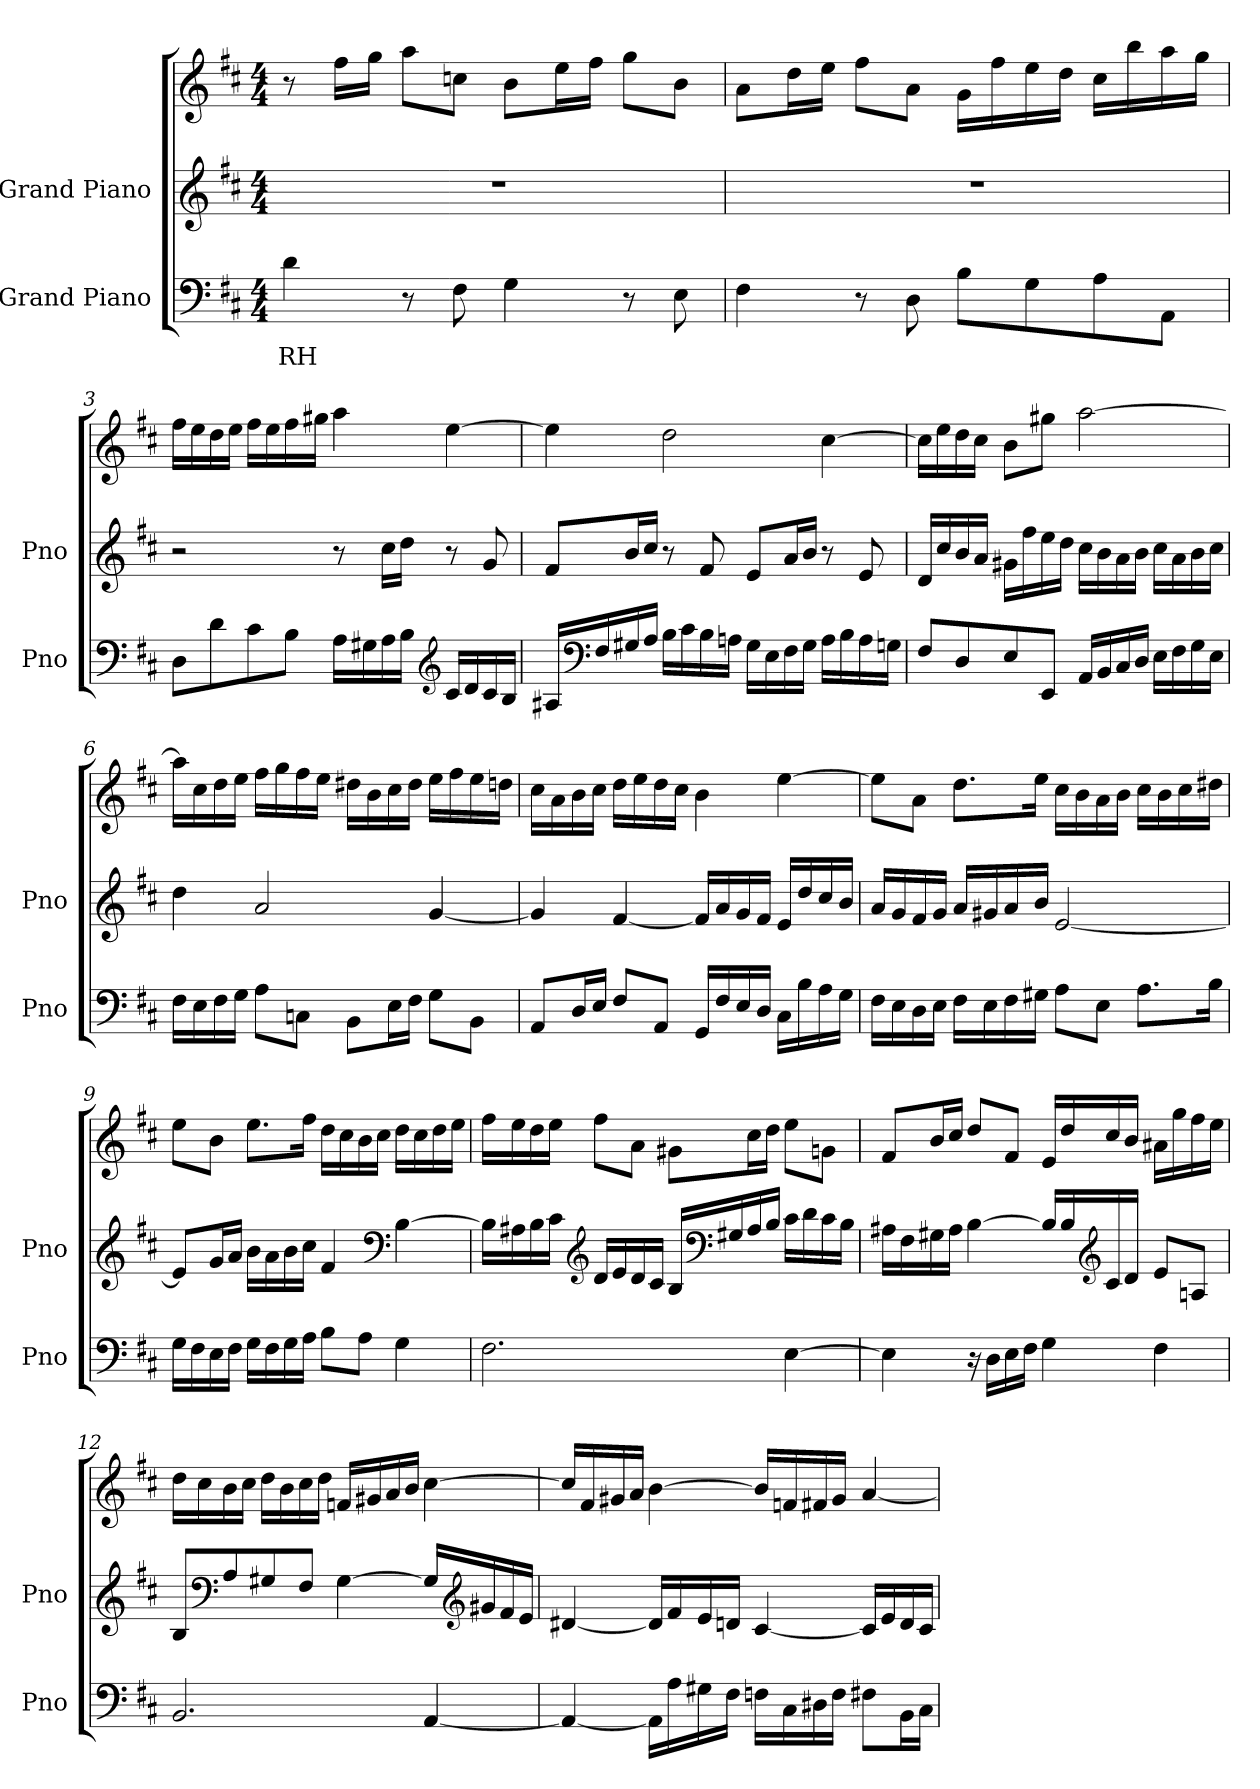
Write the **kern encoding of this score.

**kern	**text	**kern	**kern
*part2	*part2	*part1	*part1
*staff3	*staff3	*staff2	*staff1
*I"Grand Piano	*	*I"Grand Piano	*
*I'Pno	*	*I'Pno	*
*clefF4	*	*clefG2	*clefG2
*k[f#c#]	*	*k[f#c#]	*k[f#c#]
*M4/4	*	*M4/4	*M4/4
*MM92	*	*MM92	*MM92
=1	=1	=1	=1
!	!LO:LY:b	!	!
4d\	RH	1r	8r
.	.	.	16ff#\LL
.	.	.	16gg\JJ
8r	.	.	8aa\L
8F#\	.	.	8ccn\J
4G\	.	.	8b\L
.	.	.	16ee\L
.	.	.	16ff#\JJ
8r	.	.	8gg\L
8E\	.	.	8b\J
=2	=2	=2	=2
4F#\	.	1r	8a\L
.	.	.	16dd\L
.	.	.	16ee\JJ
8r	.	.	8ff#\L
8D\	.	.	8a\J
8B\L	.	.	16g\LL
.	.	.	16ff#\
8G\	.	.	16ee\
.	.	.	16dd\JJ
8A\	.	.	16cc#\LL
.	.	.	16bb\
8AA\J	.	.	16aa\
.	.	.	16gg\JJ
!!LO:LB:g=z
=3	=3	=3	=3
8D\L	.	2r	16ff#\LL
.	.	.	16ee\
8d\	.	.	16dd\
.	.	.	16ee\JJ
8c#\	.	.	16ff#\LL
.	.	.	16ee\
8B\J	.	.	16ff#\
.	.	.	16gg#X\JJ
16A\LL	.	8r	4aa\
16G#X\	.	.	.
16A\	.	16cc#\LL	.
16B\JJ	.	16dd\JJ	.
*clefG2	*	*	*
16c#/LL	.	8r	[4ee\
16d/	.	.	.
16c#/	.	8g/	.
16B/JJ	.	.	.
=4	=4	=4	=4
16A#X/LL	.	8f#/L	4ee\]
*clefF4	*	*	*
16F#/	.	.	.
16G#X/	.	16b/L	.
16A#/JJ	.	16cc#/JJ	.
16B\LL	.	8r	2dd\
16c#\	.	.	.
16B\	.	8f#/	.
16An\JJ	.	.	.
16G#\LL	.	8e/L	.
16E\	.	.	.
16F#\	.	16a/L	.
16G#\JJ	.	16b/JJ	.
16A\LL	.	8r	[4cc#\
16B\	.	.	.
16A\	.	8e/	.
16Gn\JJ	.	.	.
!!LO:LB:g=z
=5	=5	=5	=5
8F#/L	.	16d/LL	16cc#\LL]
.	.	16cc#/	16ee\
8D/	.	16b/	16dd\
.	.	16a/JJ	16cc#\JJ
8E/	.	16g#X\LL	8b\L
.	.	16ff#\	.
8EE/J	.	16ee\	8gg#X\J
.	.	16dd\JJ	.
16AA/LL	.	16cc#\LL	[2aa\
16BB/	.	16b\	.
16C#/	.	16a\	.
16D/JJ	.	16b\JJ	.
16E\LL	.	16cc#\LL	.
16F#\	.	16a\	.
16G\	.	16b\	.
16E\JJ	.	16cc#\JJ	.
=6	=6	=6	=6
16F#\LL	.	4dd\	16aa\LL]
16E\	.	.	16cc#\
16F#\	.	.	16dd\
16G\JJ	.	.	16ee\JJ
8A\L	.	2a/	16ff#\LL
.	.	.	16gg\
8Cn\J	.	.	16ff#\
.	.	.	16ee\JJ
8BB\L	.	.	16dd#X\LL
.	.	.	16b\
16E\L	.	.	16cc#\
16F#\JJ	.	.	16dd#\JJ
8G\L	.	[4g/	16ee\LL
.	.	.	16ff#\
8BB\J	.	.	16ee\
.	.	.	16ddn\JJ
!!LO:LB:g=z
=7	=7	=7	=7
8AA/L	.	4g/]	16cc#\LL
.	.	.	16a\
16D/L	.	.	16b\
16E/JJ	.	.	16cc#\JJ
8F#/L	.	[4f#/	16dd\LL
.	.	.	16ee\
8AA/J	.	.	16dd\
.	.	.	16cc#\JJ
16GG/LL	.	16f#/LL]	4b\
16F#/	.	16a/	.
16E/	.	16g/	.
16D/JJ	.	16f#/JJ	.
16C#\LL	.	16e/LL	[4ee\
16B\	.	16dd/	.
16A\	.	16cc#/	.
16G\JJ	.	16b/JJ	.
=8	=8	=8	=8
16F#\LL	.	16a/LL	8ee\L]
16E\	.	16g/	.
16D\	.	16f#/	8a\J
16E\JJ	.	16g/JJ	.
16F#\LL	.	16a/LL	8.dd\L
16E\	.	16g#X/	.
16F#\	.	16a/	.
16G#X\JJ	.	16b/JJ	16ee\Jk
8A\L	.	[2e/	16cc#\LL
.	.	.	16b\
8E\J	.	.	16a\
.	.	.	16b\JJ
8.A\L	.	.	16cc#\LL
.	.	.	16b\
.	.	.	16cc#\
16B\Jk	.	.	16dd#X\JJ
!!LO:PB:g=z
=9	=9	=9	=9
16G\LL	.	8e/L]	8ee\L
16F#\	.	.	.
16E\	.	16g/L	8b\J
16F#\JJ	.	16a/JJ	.
16G\LL	.	16b\LL	8.ee\L
16F#\	.	16a\	.
16G\	.	16b\	.
16A\JJ	.	16cc#\JJ	16ff#\Jk
8B\L	.	4f#/	16dd\LL
.	.	.	16cc#\
8A\J	.	.	16b\
.	.	.	16cc#\JJ
*	*	*clefF4	*
4G\	.	[4B\	16dd\LL
.	.	.	16cc#\
.	.	.	16dd\
.	.	.	16ee\JJ
=10	=10	=10	=10
2.F#\	.	16B\LL]	16ff#\LL
.	.	16A#X\	16ee\
.	.	16B\	16dd\
.	.	16c#\JJ	16ee\JJ
*	*	*clefG2	*
.	.	16d/LL	8ff#\L
.	.	16e/	.
.	.	16d/	8a\J
.	.	16c#/JJ	.
.	.	16B/LL	8g#X\L
*	*	*clefF4	*
.	.	16G#X/	.
.	.	16A#/	16cc#\L
.	.	16B/JJ	16dd\JJ
[4E\	.	16c#\LL	8ee\L
.	.	16d\	.
.	.	16c#\	8gn\J
.	.	16B\JJ	.
!!LO:LB:g=z
=11	=11	=11	=11
4E\]	.	16A#X\LL	8f#/L
.	.	16F#\	.
.	.	16G#X\	16b/L
.	.	16A#\JJ	16cc#/JJ
16r	.	[4B\	8dd/L
16D\LL	.	.	.
16E\	.	.	8f#/J
16F#\JJ	.	.	.
4G\	.	16B/LL]	16e/LL
.	.	16B/	16dd/
*	*	*clefG2	*
.	.	16c#/	16cc#/
.	.	16d/JJ	16b/JJ
4F#\	.	8e/L	16a#X\LL
.	.	.	16gg\
.	.	8An/J	16ff#\
.	.	.	16ee\JJ
=12	=12	=12	=12
2.BB/	.	8B/L	16dd\LL
.	.	.	16cc#\
*	*	*clefF4	*
.	.	8A/	16b\
.	.	.	16cc#\JJ
.	.	8G#X/	16dd\LL
.	.	.	16b\
.	.	8F#/J	16cc#\
.	.	.	16dd\JJ
.	.	[4G#\	16fn/LL
.	.	.	16g#X/
.	.	.	16a/
.	.	.	16b/JJ
[4AA/	.	16G#/LL]	[4cc#\
*	*	*clefG2	*
.	.	16g#X/	.
.	.	16f#/	.
.	.	16e/JJ	.
!!LO:LB:g=z
=13	=13	=13	=13
4AA/_	.	[4d#X/	16cc#/LL]
.	.	.	16f#/
.	.	.	16g#X/
.	.	.	16a/JJ
16AA\LL]	.	16d#/LL]	[4b\
16A\	.	16f#/	.
16G#X\	.	16e/	.
16F#\JJ	.	16dn/JJ	.
16Fn\LL	.	[4c#/	16b/LL]
16C#\	.	.	16fn/
16D#X\	.	.	16f#X/
16F\JJ	.	.	16g#/JJ
8F#X\L	.	16c#/LL]	[4a/
.	.	16e/	.
16BB\L	.	16d/	.
16C#\JJ	.	16c#/JJ	.
=	=	=	=
*-	*-	*-	*-
